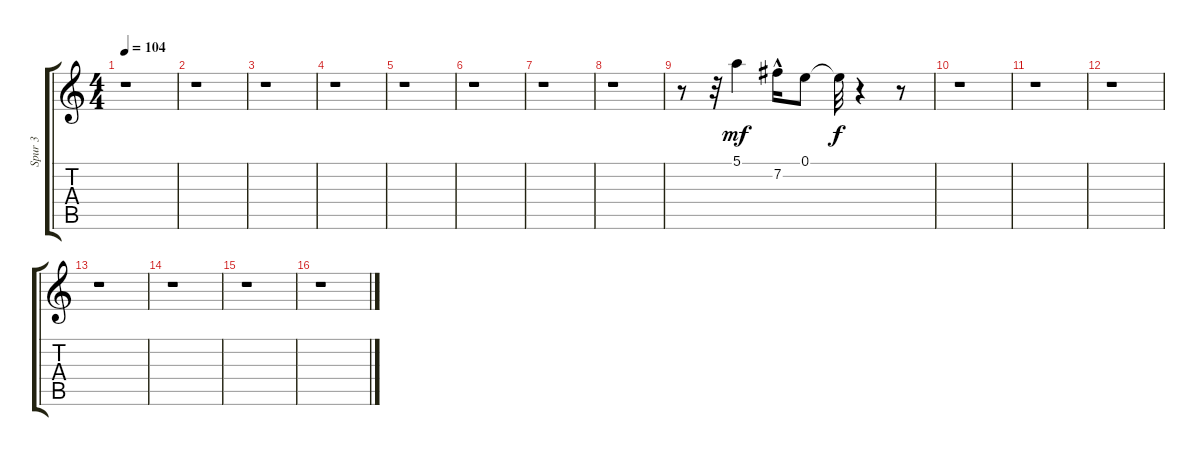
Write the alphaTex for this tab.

\track ("Spur 3" "Spur 3") {instrument electricguitarclean}
\staff {score tabs}
\tuning (E4 B3 G3 D3 A2 E2) {hide}
\ts (4 4)
\tempo 104
\clef g2
\ks c
r.1{dy f} |
r.1 |
r.1 |
r.1 |
r.1 |
r.1 |
r.1 |
r.1 |
r.8 r.32 5.1.4{dy mf} 7.2{hac}.16 0.1.8 0.1{t}.32{dy f} r.4 r.8 |
r.1 |
r.1 |
r.1 |
r.1 |
r.1 |
r.1 |
r.1
